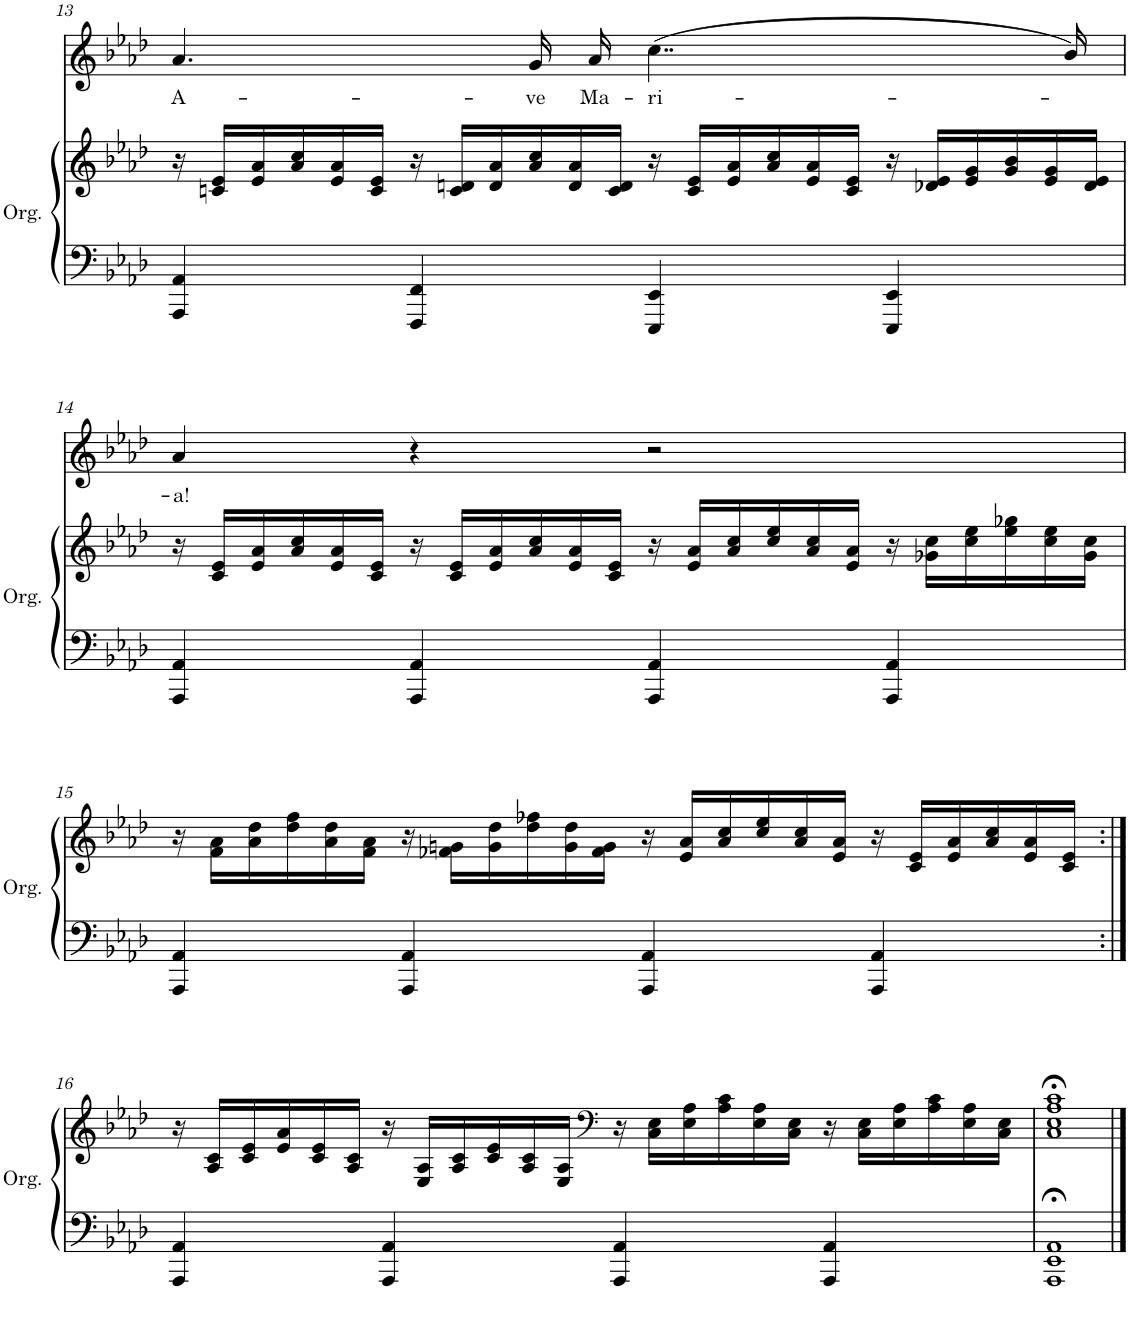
**kern	**kern	**kern	**text
*part2	*part2	*part1	*part1
*staff3	*staff2	*staff1	*staff1
*I"Pipe Organ	*	*I"Voice	*
*I'Org.	*	*	*
!!LO:PB:g=z
*clefF4	*clefG2	*clefG2	*
*k[b-e-a-d-]	*k[b-e-a-d-]	*k[b-e-a-d-]	*
*M4/4	*M4/4	*M4/4	*
*	*Xtuplet	*	*
=13	=13	=13	=13
!	!	!	!LO:LY:b
4AAA-/ 4AA-/	24r	4.a-/	A-
.	24cn/ 24e-/LL	.	.
.	24e-/ 24a-/	.	.
.	24a-/ 24cc/	.	.
.	24e-/ 24a-/	.	.
.	24c/ 24e-/JJ	.	.
4FFF/ 4FF/	24r	.	.
.	24c/ 24dn/LL	.	.
.	24d/ 24a-/	.	.
!	!	!	!LO:LY:b
.	24a-/ 24cc/	16g/LL	-ve
.	24d/ 24a-/	.	.
!	!	!	!LO:LY:b
.	.	16a-/JJ	Ma-
.	24c/ 24d/JJ	.	.
!	!	!	!LO:LY:b
4EEE-/ 4EE-/	24r	(4..cc\	-ri-
.	24c/ 24e-/LL	.	.
.	24e-/ 24a-/	.	.
.	24a-/ 24cc/	.	.
.	24e-/ 24a-/	.	.
.	24c/ 24e-/JJ	.	.
4EEE-/ 4EE-/	24r	.	.
.	24d-X/ 24e-/LL	.	.
.	24e-/ 24g/	.	.
.	24g/ 24b-/	.	.
.	24e-/ 24g/	.	.
.	.	16b-/)	.
.	24d-/ 24e-/JJ	.	.
!!LO:LB:g=z
=14	=14	=14	=14
!	!	!	!LO:LY:b
4AAA-/ 4AA-/	24r	4a-/	-a!
.	24c/ 24e-/LL	.	.
.	24e-/ 24a-/	.	.
.	24a-/ 24cc/	.	.
.	24e-/ 24a-/	.	.
.	24c/ 24e-/JJ	.	.
4AAA-/ 4AA-/	24r	4r	.
.	24c/ 24e-/LL	.	.
.	24e-/ 24a-/	.	.
.	24a-/ 24cc/	.	.
.	24e-/ 24a-/	.	.
.	24c/ 24e-/JJ	.	.
4AAA-/ 4AA-/	24r	2r	.
.	24e-/ 24a-/LL	.	.
.	24a-/ 24cc/	.	.
.	24cc/ 24ee-/	.	.
.	24a-/ 24cc/	.	.
.	24e-/ 24a-/JJ	.	.
4AAA-/ 4AA-/	24r	.	.
.	24g-X\ 24cc\LL	.	.
.	24cc\ 24ee-\	.	.
.	24ee-\ 24gg-X\	.	.
.	24cc\ 24ee-\	.	.
.	24g-\ 24cc\JJ	.	.
!!LO:LB:g=z
=15	=15	=15	=15
4AAA-/ 4AA-/	24r	1r	.
.	24f\ 24a-\LL	.	.
.	24a-\ 24dd-\	.	.
.	24dd-\ 24ff\	.	.
.	24a-\ 24dd-\	.	.
.	24f\ 24a-\JJ	.	.
4AAA-/ 4AA-/	24r	.	.
.	24f-X\ 24gn\LL	.	.
.	24g\ 24dd-\	.	.
.	24dd-\ 24ff-X\	.	.
.	24g\ 24dd-\	.	.
.	24f-\ 24g\JJ	.	.
4AAA-/ 4AA-/	24r	.	.
.	24e-/ 24a-/LL	.	.
.	24a-/ 24cc/	.	.
.	24cc/ 24ee-/	.	.
.	24a-/ 24cc/	.	.
.	24e-/ 24a-/JJ	.	.
4AAA-/ 4AA-/	24r	.	.
.	24c/ 24e-/LL	.	.
.	24e-/ 24a-/	.	.
.	24a-/ 24cc/	.	.
.	24e-/ 24a-/	.	.
.	24c/ 24e-/JJ	.	.
!!LO:LB:g=z
=16:|!	=16:|!	=16:|!	=16:|!
4AAA-/ 4AA-/	24r	1r	.
.	24A-/ 24c/LL	.	.
.	24c/ 24e-/	.	.
.	24e-/ 24a-/	.	.
.	24c/ 24e-/	.	.
.	24A-/ 24c/JJ	.	.
4AAA-/ 4AA-/	24r	.	.
.	24E-/ 24A-/LL	.	.
.	24A-/ 24c/	.	.
.	24c/ 24e-/	.	.
.	24A-/ 24c/	.	.
.	24E-/ 24A-/JJ	.	.
*	*clefF4	*	*
4AAA-/ 4AA-/	24r	.	.
.	24C\ 24E-\LL	.	.
.	24E-\ 24A-\	.	.
.	24A-\ 24c\	.	.
.	24E-\ 24A-\	.	.
.	24C\ 24E-\JJ	.	.
4AAA-/ 4AA-/	24r	.	.
.	24C\ 24E-\LL	.	.
.	24E-\ 24A-\	.	.
.	24A-\ 24c\	.	.
.	24E-\ 24A-\	.	.
.	24C\ 24E-\JJ	.	.
=17	=17	=17	=17
1AAA-;< 1EE-;< 1AA-;<	1C;< 1E-;< 1A-;< 1c;<	1r	.
==	==	==	==
*-	*-	*-	*-
